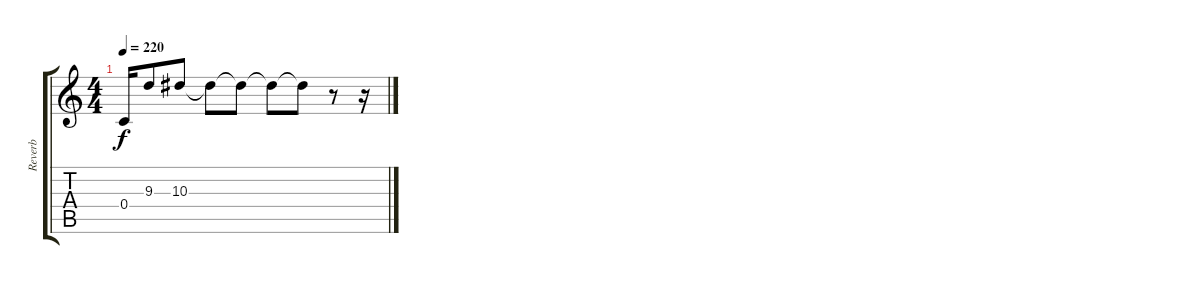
\track ("Reverb" "Reverb") {instrument electricguitarjazz}
\staff {score tabs}
\tuning (D4 A3 F3 C3 G2 C2) {hide}
\ts (4 4)
\tempo 220
\clef g2
\ks c
0.4{t}.16{dy f} 9.3.8 10.3.8 10.3{t}.8 10.3{t}.8 10.3{t}.8 10.3{t}.8 r.8 r.16
